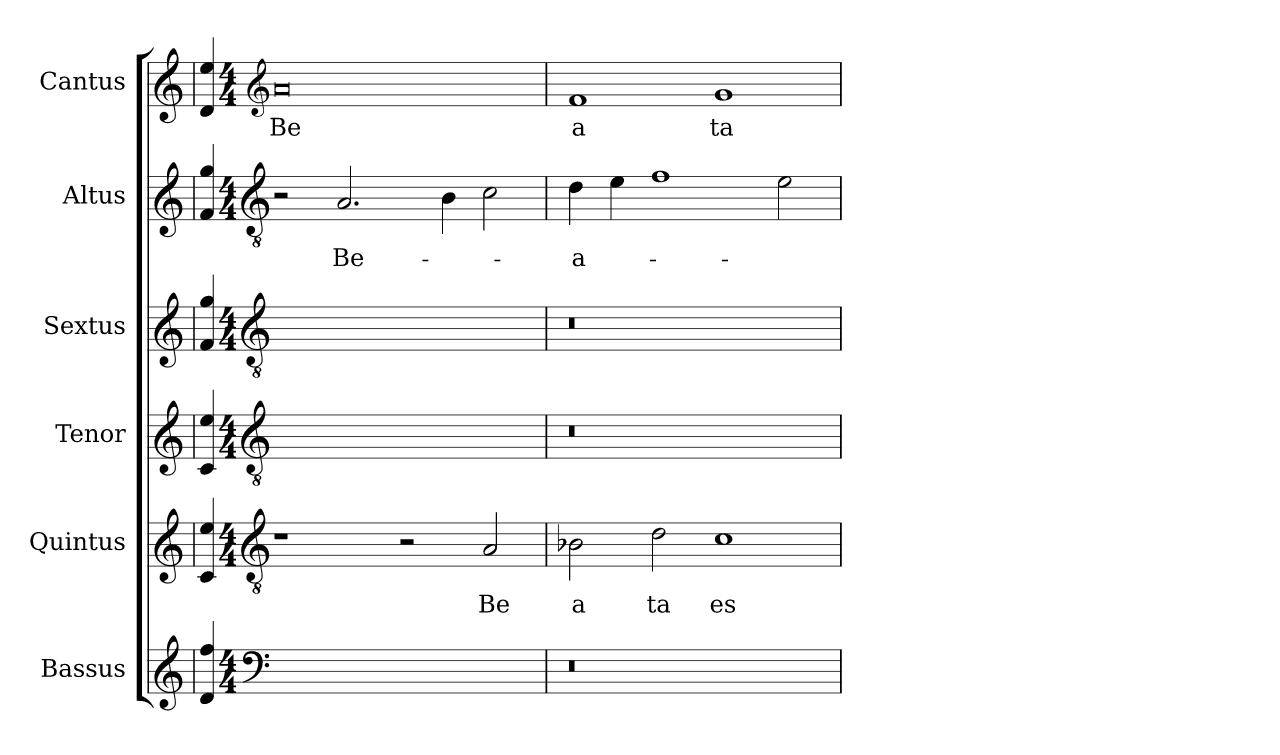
**kern	**kern	**text	**kern	**kern	**kern	**text	**kern	**text
*part6	*part5	*part5	*part4	*part3	*part2	*part2	*part1	*part1
*staff6	*staff5	*staff5	*staff4	*staff3	*staff2	*staff2	*staff1	*staff1
*I"Bassus	*I"Quintus	*	*I"Tenor	*I"Sextus	*I"Altus	*	*I"Cantus	*
!!LO:PB:g=z
*stria5	*stria5	*	*stria5	*stria5	*stria5	*	*stria5	*
=1	=1	=1!	=1	=1	=1	=1!	=1!	=1!
4ff/ 4d/	4ee/ 4c/	.	4ee/ 4c/	4gg/ 4f/	4gg/ 4f/	.	4ee/ 4d/	.
*clefF4	*clefGv2	*	*clefGv2	*clefGv2	*clefGv2	*	*clefG2	*
*M4/4	*M4/4	*	*M4/4	*M4/4	*M4/4	*	*M4/4	*
*met(c)	*met(c)	*	*met(c)	*met(c)	*met(c)	*	*met(c)	*
!	!	!	!	!	!	!	!	!LO:LY:b:cj
0ryy	1r	.	0ryy	0ryy	2r	.	0a	Be
!	!	!	!	!	!	!LO:LY:b	!	!
.	.	.	.	.	2.A/	Be-	.	.
.	2r	.	.	.	.	.	.	.
.	.	.	.	.	4B\	.	.	.
!	!	!LO:LY:b:cj	!	!	!	!	!	!
.	2A/	Be	.	.	2c\	.	.	.
=2	=2	=2	=2	=2	=2	=2	=2	=2
!	!	!LO:LY:b:cj	!	!	!	!LO:LY:b:cj	!	!LO:LY:b:cj
0r	2B-X\	a	0r	0r	4d\	-a-	1f	a
.	.	.	.	.	4e\	.	.	.
!	!	!LO:LY:b:cj	!	!	!	!	!	!
.	2d\	ta	.	.	1f	.	.	.
!	!	!LO:LY:b:cj	!	!	!	!	!	!LO:LY:b:cj
.	1c	es	.	.	.	.	1g	ta
.	.	.	.	.	2e\	.	.	.
=	=	=	=	=	=	=	=	=
*-	*-	*-	*-	*-	*-	*-	*-	*-
